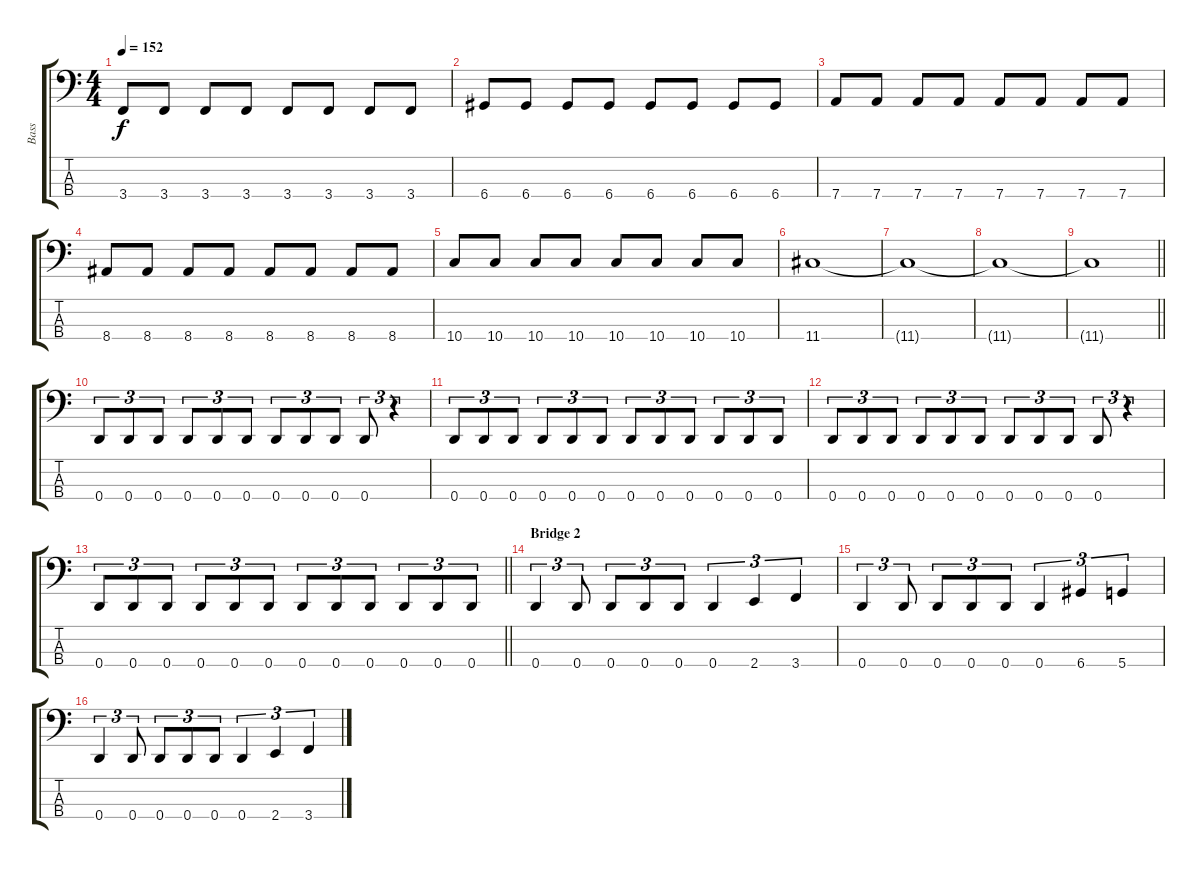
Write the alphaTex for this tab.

\track ("Bass" "Bass") {instrument synthbass2}
\staff {score tabs}
\tuning (G2 D2 A1 D1) {hide}
\ts (4 4)
\tempo 152
\clef f4
\ks c
3.4.8{dy f} 3.4.8 3.4.8 3.4.8 3.4.8 3.4.8 3.4.8 3.4.8 |
6.4.8 6.4.8 6.4.8 6.4.8 6.4.8 6.4.8 6.4.8 6.4.8 |
7.4.8 7.4.8 7.4.8 7.4.8 7.4.8 7.4.8 7.4.8 7.4.8 |
8.4.8 8.4.8 8.4.8 8.4.8 8.4.8 8.4.8 8.4.8 8.4.8 |
10.4.8 10.4.8 10.4.8 10.4.8 10.4.8 10.4.8 10.4.8 10.4.8 |
11.4.1 |
11.4{t}.1 |
11.4{t}.1 |
\barLineRight lightlight
11.4{t}.1 |
\section ("" "")
0.4.8{tu (3 2)} 0.4.8{tu (3 2)} 0.4.8{tu (3 2)} 0.4.8{tu (3 2)} 0.4.8{tu (3 2)} 0.4.8{tu (3 2)} 0.4.8{tu (3 2)} 0.4.8{tu (3 2)} 0.4.8{tu (3 2)} 0.4.8{tu (3 2)} r.4{tu (3 2)} |
0.4.8{tu (3 2)} 0.4.8{tu (3 2)} 0.4.8{tu (3 2)} 0.4.8{tu (3 2)} 0.4.8{tu (3 2)} 0.4.8{tu (3 2)} 0.4.8{tu (3 2)} 0.4.8{tu (3 2)} 0.4.8{tu (3 2)} 0.4.8{tu (3 2)} 0.4.8{tu (3 2)} 0.4.8{tu (3 2)} |
0.4.8{tu (3 2)} 0.4.8{tu (3 2)} 0.4.8{tu (3 2)} 0.4.8{tu (3 2)} 0.4.8{tu (3 2)} 0.4.8{tu (3 2)} 0.4.8{tu (3 2)} 0.4.8{tu (3 2)} 0.4.8{tu (3 2)} 0.4.8{tu (3 2)} r.4{tu (3 2)} |
\barLineRight lightlight
0.4.8{tu (3 2)} 0.4.8{tu (3 2)} 0.4.8{tu (3 2)} 0.4.8{tu (3 2)} 0.4.8{tu (3 2)} 0.4.8{tu (3 2)} 0.4.8{tu (3 2)} 0.4.8{tu (3 2)} 0.4.8{tu (3 2)} 0.4.8{tu (3 2)} 0.4.8{tu (3 2)} 0.4.8{tu (3 2)} |
\section ("" "Bridge 2")
0.4.4{tu (3 2)} 0.4.8{tu (3 2)} 0.4.8{tu (3 2)} 0.4.8{tu (3 2)} 0.4.8{tu (3 2)} 0.4.4{tu (3 2)} 2.4.4{tu (3 2)} 3.4.4{tu (3 2)} |
0.4.4{tu (3 2)} 0.4.8{tu (3 2)} 0.4.8{tu (3 2)} 0.4.8{tu (3 2)} 0.4.8{tu (3 2)} 0.4.4{tu (3 2)} 6.4.4{tu (3 2)} 5.4.4{tu (3 2)} |
0.4.4{tu (3 2)} 0.4.8{tu (3 2)} 0.4.8{tu (3 2)} 0.4.8{tu (3 2)} 0.4.8{tu (3 2)} 0.4.4{tu (3 2)} 2.4.4{tu (3 2)} 3.4.4{tu (3 2)}
